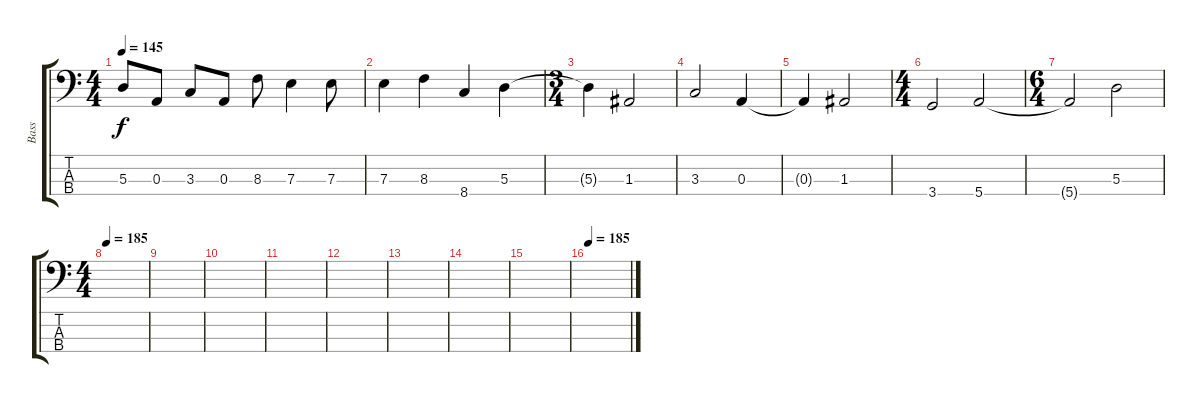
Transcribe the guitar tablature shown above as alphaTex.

\track ("Bass" "Bass") {instrument electricbassfinger}
\staff {score tabs}
\tuning (G2 D2 A1 E1) {hide}
\ts (4 4)
\tempo 145
\clef f4
\ks c
5.3.8{dy f} 0.3.8 3.3.8 0.3.8 8.3.8 7.3.4 7.3.8 |
7.3.4 8.3.4 8.4.4 5.3.4 |
\ts (3 4)
5.3{t}.4 1.3.2 |
3.3.2 0.3.4 |
0.3{t}.4 1.3.2 |
\ts (4 4)
3.4.2 5.4.2 |
\ts (6 4)
5.4{t}.2 5.3.2 |
\ts (4 4)
\tempo 185
|
|
|
|
|
|
|
|
\tempo 185
